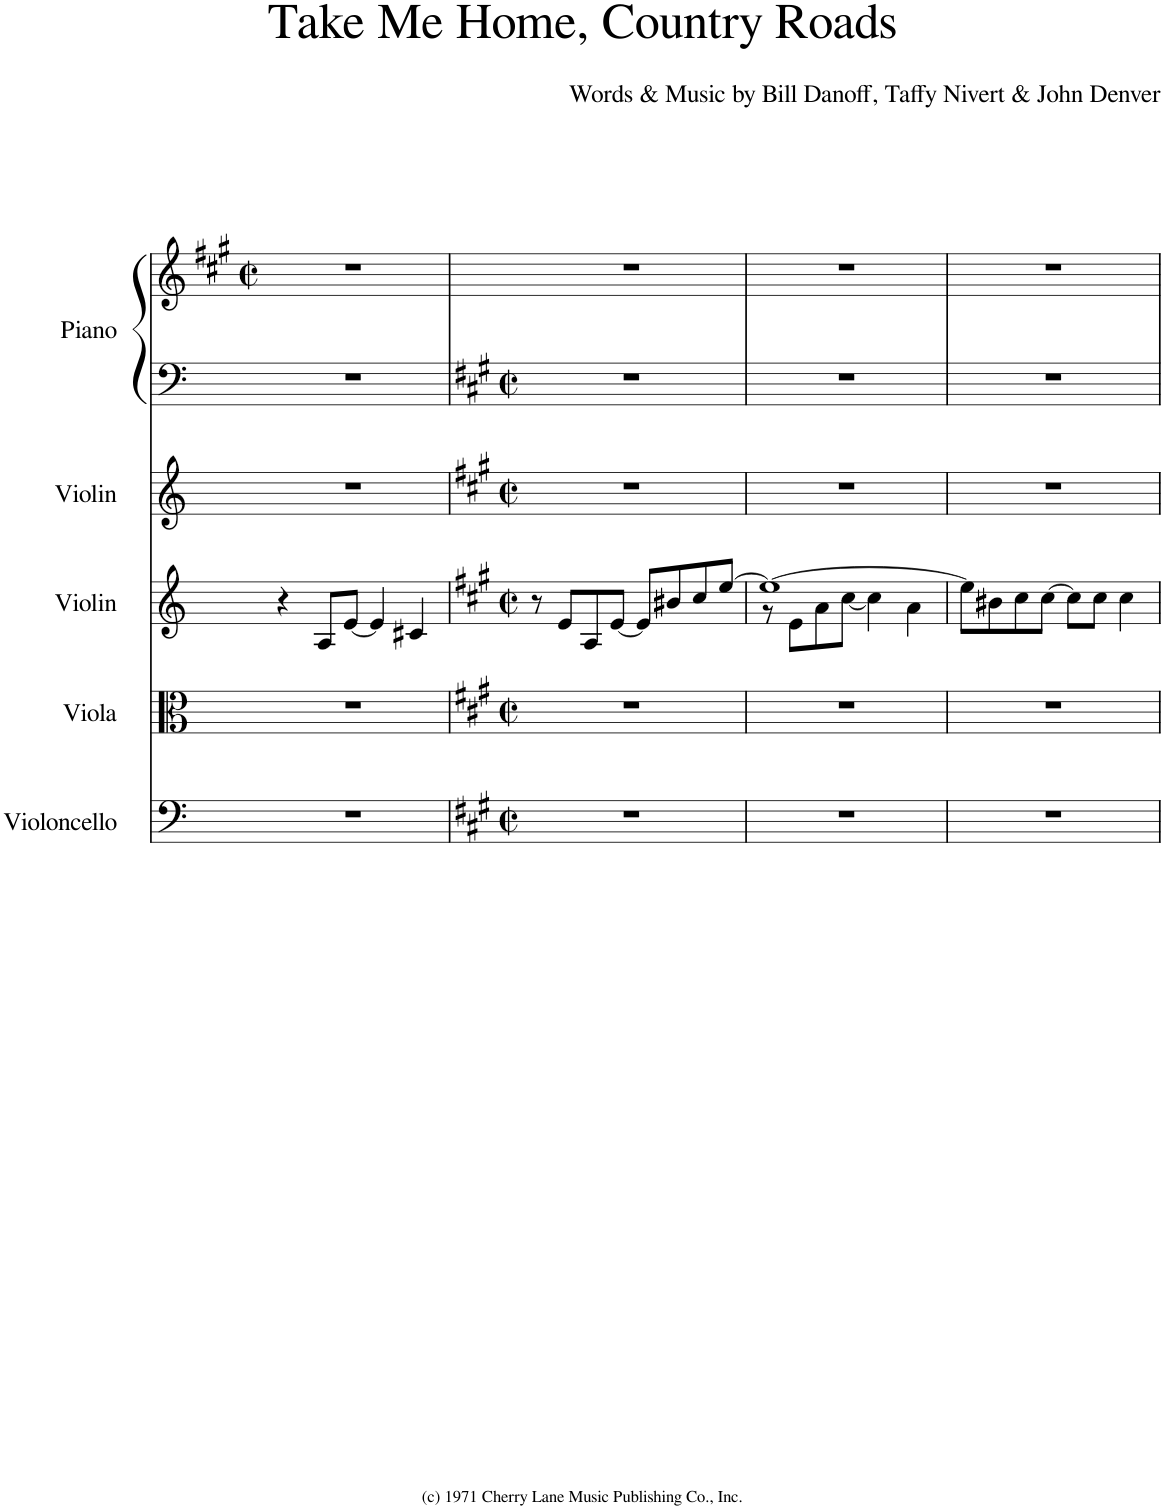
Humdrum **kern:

**kern	**kern	**kern	**kern	**kern	**kern
*part5	*part4	*part3	*part2	*part1	*part1
*staff6	*staff5	*staff4	*staff3	*staff2	*staff1
*I"Violoncello	*I"Viola	*I"Violin	*I"Violin	*I"Piano	*
*I'Vc.	*I'Vla.	*I'Vln.	*I'Vln.	*I'Pno.	*
*clefF4	*clefC3	*clefG2	*clefG2	*clefF4	*clefG2
*k[]	*k[]	*k[]	*k[]	*	*k[f#c#g#]
*	*	*	*	*	*M2/2
*	*	*	*	*	*met(c|)
=1	=1	=1	=1	=1	=1
1r	1r	4r	1r	1r	1r
.	.	8A/L	.	.	.
.	.	[8e/J	.	.	.
.	.	4e/]	.	.	.
.	.	4c#X/	.	.	.
=2	=2	=2	=2	=2	=2
*k[f#c#g#]	*k[f#c#g#]	*k[f#c#g#]	*k[f#c#g#]	*k[f#c#g#]	*
*M2/2	*M2/2	*M2/2	*M2/2	*M2/2	*
*met(c|)	*met(c|)	*met(c|)	*met(c|)	*met(c|)	*
1r	1r	8r	1r	1r	1r
.	.	8e/L	.	.	.
.	.	8A/	.	.	.
.	.	[8e/J	.	.	.
.	.	8e/L]	.	.	.
.	.	8b#X/	.	.	.
.	.	8cc#/	.	.	.
.	.	[8ee/J	.	.	.
=3	=3	=3	=3	=3	=3
*	*	*^	*	*	*
1r	1r	1ee_	8r	1r	1r	1r
.	.	.	8e\L	.	.	.
.	.	.	8a\	.	.	.
.	.	.	[8cc#\J	.	.	.
.	.	.	4cc#\]	.	.	.
.	.	.	4a\	.	.	.
*	*	*v	*v	*	*	*
=4	=4	=4	=4	=4	=4
1r	1r	8ee\L]	1r	1r	1r
.	.	8b#X\	.	.	.
.	.	8cc#\	.	.	.
.	.	[8cc#\J	.	.	.
.	.	8cc#\L]	.	.	.
.	.	8cc#\J	.	.	.
.	.	4cc#\	.	.	.
=	=	=	=	=	=
*-	*-	*-	*-	*-	*-
